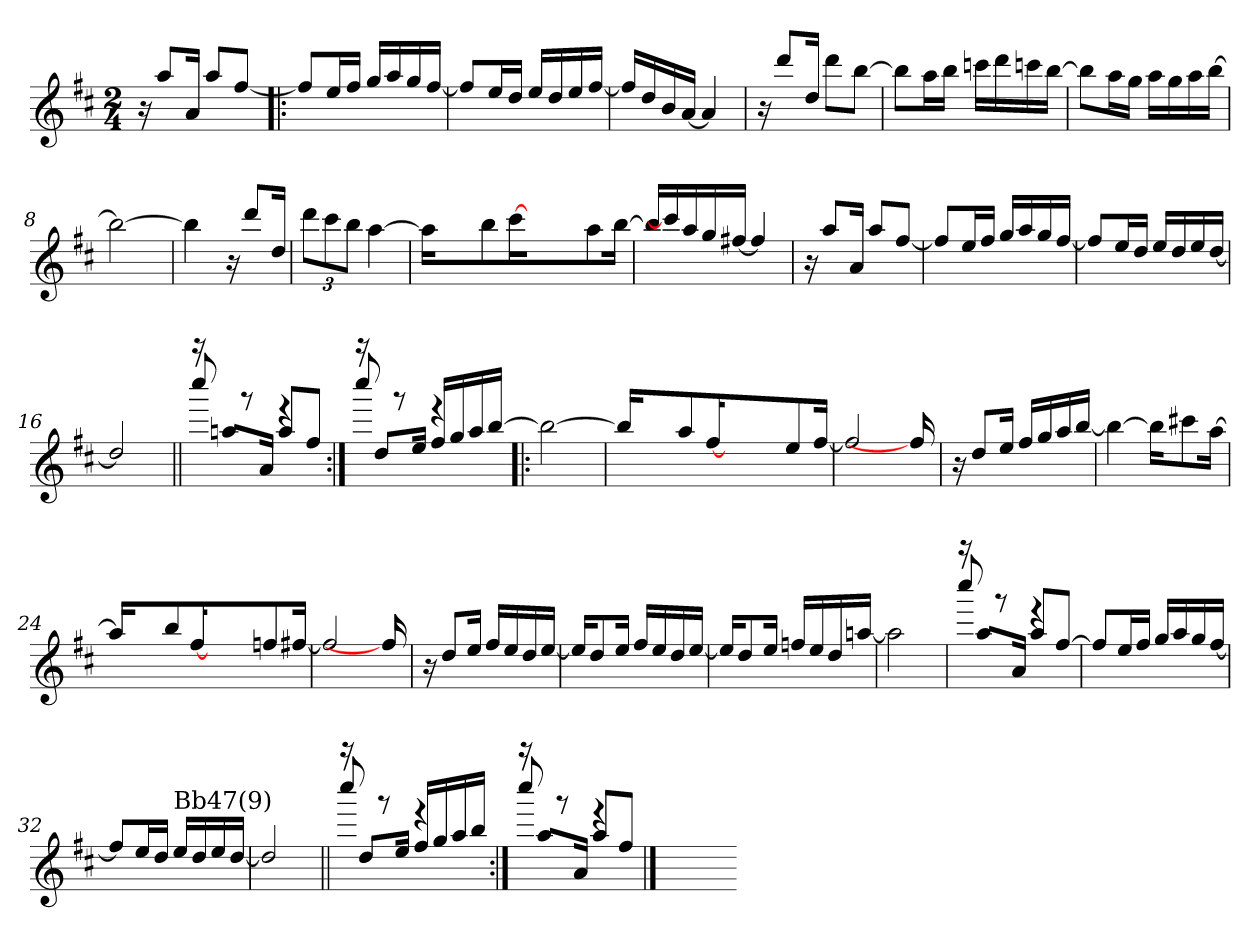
**kern
*part1
*staff1
*I'Cl
*clefG2
*ITrd1c2
*k[]
*C:
*M2/4
=1
16r
8gg/L
16g/Jk
8gg/L
[8ee/J
=2!|:
8ee/L]
16dd/L
16ee/JJ
16ff/LL
16gg/
16ff/
[16ee/JJ
=3
8ee/L]
16dd/L
16cc/JJ
16dd/LL
16cc/
16dd/
[16ee/JJ
=4
16ee/LL]
16cc/
16a/
[16g/JJ
4g/]
!!LO:LB:g=z
=5
16r
8ccc/L
16cc/Jk
8ccc\L
[8aa\J
=6
8aa\L]
16gg\L
16aa\JJ
16bb-X\LL
16ccc\
16bb-X\
[16aa\JJ
=7
8aa\L]
16gg\L
16ff\JJ
16gg\LL
16ff\
16gg\
[16aa\JJ
=8
2aa\_
=9
4aa\]
16r
8ccc/L
16cc/Jk
!!LO:LB:g=z
=10
12ccc\L
12bb\
12aa\J
[4gg\
=11
16gg\KL]
4ryy
8aa\
[16bb\
16ryy
4ryy
8gg\
[>16aa\Jk
=12
16aa/LL]
16bb\]
16gg/
16ff/
[16een/JJ
4ee/]
=13
16r
8gg/L
16g/Jk
8gg/L
[8ee/J
=14
8ee/L]
16dd/L
16ee/JJ
16ff/LL
16gg/
16ff/
[16ee/JJ
!!LO:LB:g=z
=15
8ee/L]
16dd/L
16cc/JJ
16dd/LL
16cc/
16dd/
[16cc/JJ
=16
2cc/]
=17||
*^
16r	8bbb!/
8ggn/L	.
.	8rfff
16g/Jk	.
8gg/L	4reee
8ee/J	.
=18:|!	=18:|!
16r	8bbb!/
8cc/L	.
.	8rfff
16dd/Jk	.
16ee/LL	4reee
16ff/	.
16gg/	.
[>16aa/JJ	.
*v	*v
!!LO:LB:g=z
=19!|:
2aa\_
=20
16aa/KL]
4ryy
8gg/
[16ee/
16ryy
4ryy
8dd/
[<16ee/Jk
=21
2ee/]
16ee/]
=22
16r
8cc/L
16dd/Jk
16ee/LL
16ff/
16gg/
[16aa/JJ
=23
4aa\_
16aa\KL]
8bbn\
[16gg\Jk
!!LO:LB:g=z
=24
16gg/KL]
4ryy
8aa/
[16ee/
16ryy
4ryy
8ee-X/
[<16een/Jk
=25
2ee/]
16ee/]
=26
16r
8cc/L
16dd/Jk
16ee/LL
16dd/
16cc/
[16dd/JJ
=27
16dd/KL]
8cc/
16dd/Jk
16ee/LL
16dd/
16cc/
[16dd/JJ
=28
16dd/KL]
8cc/
16dd/Jk
16ee-X/LL
16dd/
16cc/
[16ggn/JJ
!!LO:LB:g=z
=29
2gg\]
=30
*^
16r	8bbb!/
8gg/L	.
.	8rfff
16g/Jk	.
8gg/L	4reee
[<8ee/J	.
*v	*v
=31
8ee/L]
16dd/L
16ee/JJ
16ff/LL
16gg/
16ff/
[16ee/JJ
=32
8ee/L]
16dd/L
16cc/JJ
!LO:TX:a:t=Bb47(9)
16dd/LL
16cc/
16dd/
[16cc/JJ
=33
2cc/]
!!LO:LB:g=z
=34||
*^
16r	8bbb!/
8cc/L	.
.	8rfff
16dd/Jk	.
16ee/LL	4reee
16ff/	.
16gg/	.
16aa/JJ	.
=35:|!	=35:|!
16r	8bbb!/
8gg/L	.
.	8rfff
16g/Jk	.
8gg/L	4reee
8ee/J	.
*v	*v
==36
2ryy
=-
*-
